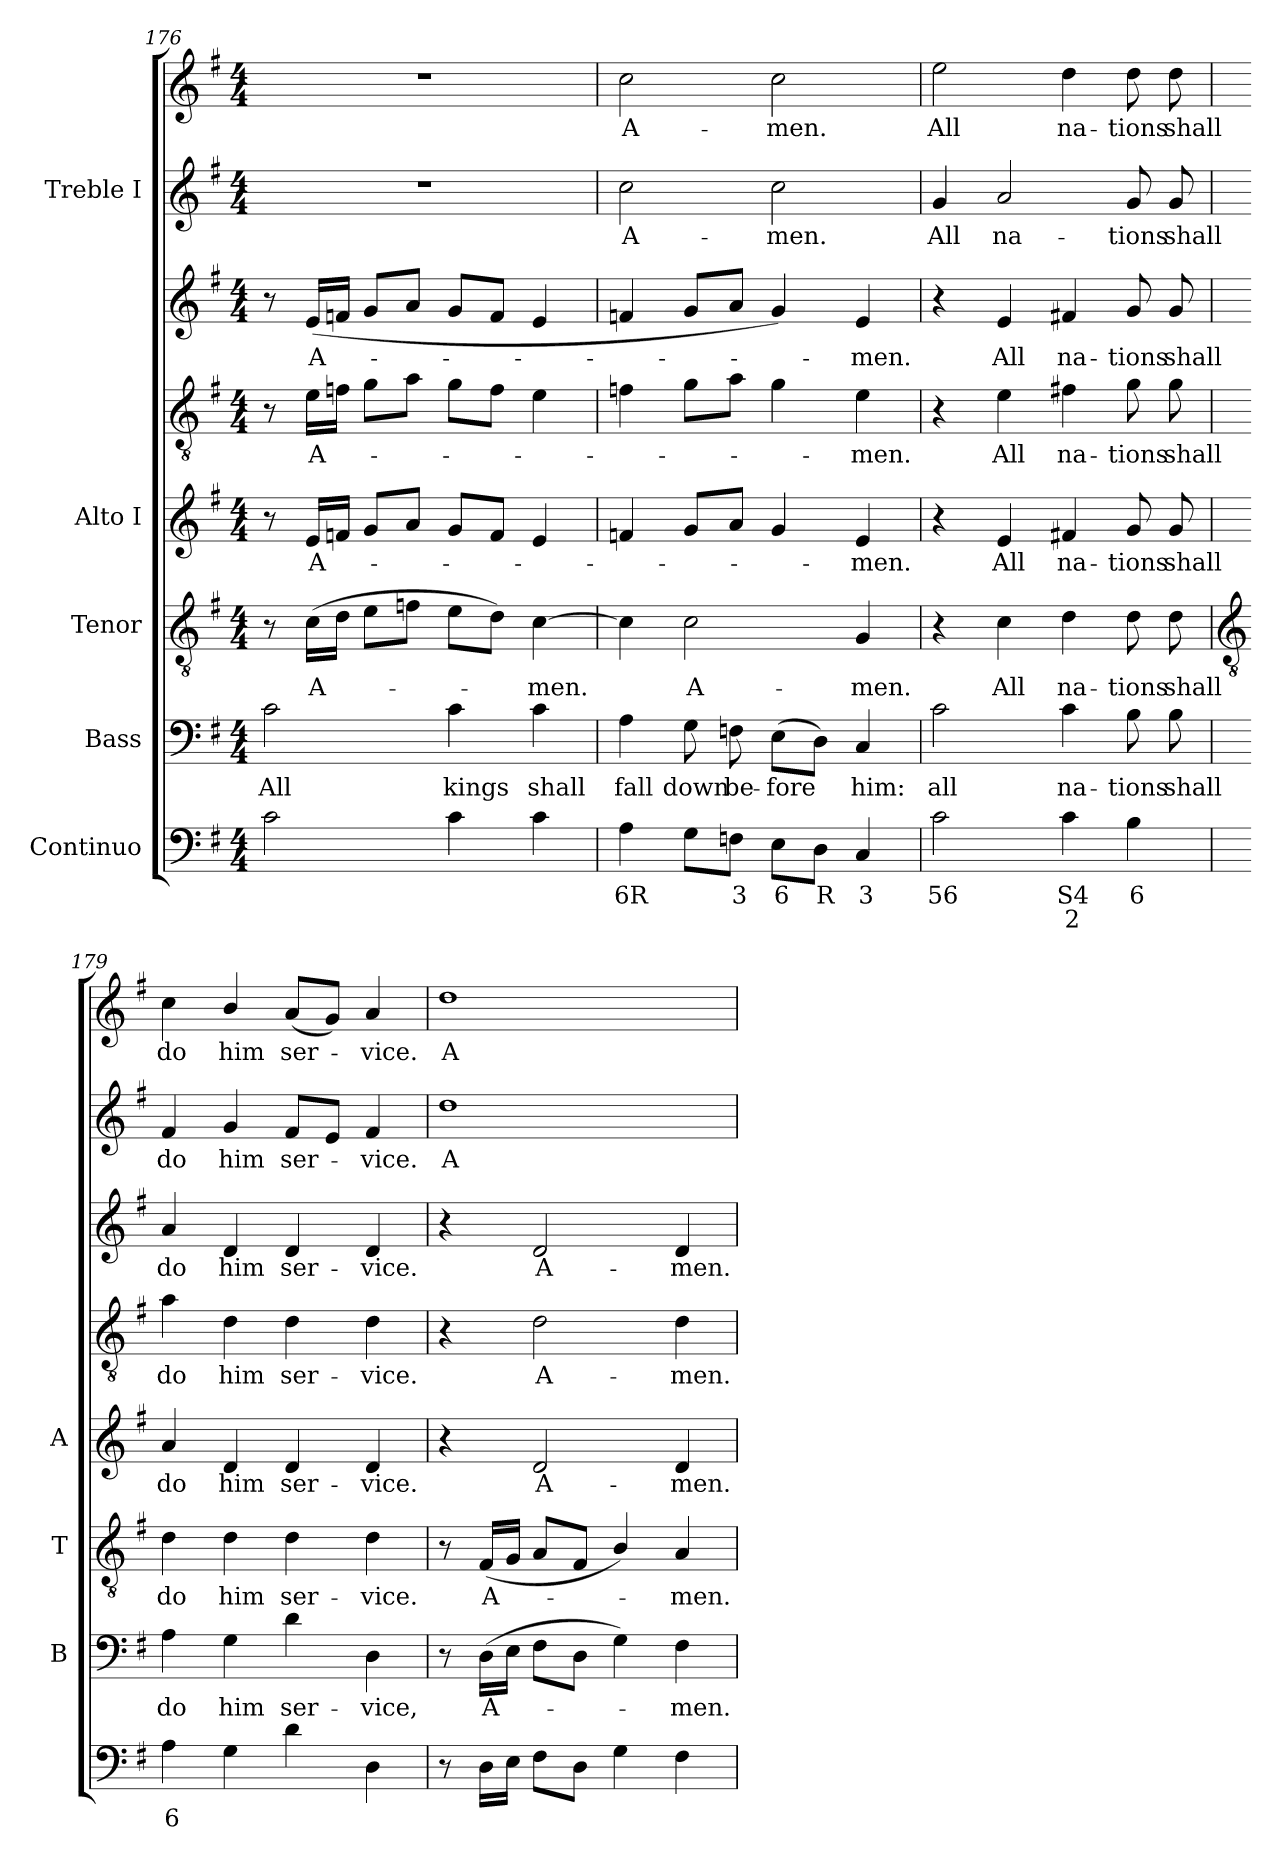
**kern	**text	**text	**kern	**text	**kern	**text	**kern	**text	**kern	**text	**kern	**text	**kern	**text	**kern	**text
*part5	*part5	*part5	*part4	*part4	*part3	*part3	*part2	*part2	*part2	*part2	*part2	*part2	*part1	*part1	*part1	*part1
*staff8	*staff8	*staff8	*staff7	*staff7	*staff6	*staff6	*staff5	*staff5	*staff4	*staff4	*staff3	*staff3	*staff2	*staff2	*staff1	*staff1
*I"Continuo	*	*	*I"Bass	*	*I"Tenor	*	*I"Alto I	*	*	*	*	*	*I"Treble I	*	*	*
*	*	*	*I'B	*	*I'T	*	*I'A	*	*	*	*	*	*	*	*	*
*clefF4	*	*	*clefF4	*	*clefGv2	*	*	*	*clefGv2	*	*clefG2	*	*clefG2	*	*clefG2	*
*k[f#]	*	*	*k[f#]	*	*k[f#]	*	*k[f#]	*	*k[f#]	*	*k[f#]	*	*k[f#]	*	*k[f#]	*
*G:	*	*	*G:	*	*G:	*	*G:	*	*G:	*	*G:	*	*G:	*	*G:	*
*M4/4	*	*	*M4/4	*	*M4/4	*	*M4/4	*	*M4/4	*	*M4/4	*	*M4/4	*	*M4/4	*
=176	=176	=176	=176	=176	=176	=176	=176	=176	=176	=176	=176	=176	=176	=176	=176	=176
!	!	!	!	!LO:LY:b	!	!	!	!	!	!	!	!	!	!	!	!
2c	.	.	2c	All	8r	.	8r	.	8r	.	8r	.	1r	.	1r	.
!	!	!	!	!	!	!LO:LY:b	!	!LO:LY:b	!	!LO:LY:b	!	!LO:LY:b	!	!	!	!
.	.	.	.	.	(>16cLL	A-	16eLL	A-	16eLL	A-	(<16eLL	A-	.	.	.	.
.	.	.	.	.	16dJJ	.	16fnJJ	.	16fnJJ	.	16fnJJ	.	.	.	.	.
.	.	.	.	.	8eL	.	8gL	.	8gL	.	8gL	.	.	.	.	.
.	.	.	.	.	8fnJ	.	8aJ	.	8aJ	.	8aJ	.	.	.	.	.
!	!	!	!	!LO:LY:b	!	!	!	!	!	!	!	!	!	!	!	!
4c	.	.	4c	kings	8eL	.	8gL	.	8gL	.	8gL	.	.	.	.	.
.	.	.	.	.	8dJ)	.	8fJ	.	8fJ	.	8fJ	.	.	.	.	.
!	!	!	!	!LO:LY:b	!	!LO:LY:b	!	!	!	!	!	!	!	!	!	!
4c	.	.	4c	shall	[4c	men.	4e	.	4e	.	4e	.	.	.	.	.
=177	=177	=177	=177	=177	=177	=177	=177	=177	=177	=177	=177	=177	=177	=177	=177	=177
!	!LO:LY:b	!	!	!LO:LY:b	!	!	!	!	!	!	!	!	!	!LO:LY:b	!	!LO:LY:b
4A	6R	.	4A	fall	4c]	.	4fn	.	4fn	.	4fn	.	2cc	A-	2cc	A-
!	!	!	!	!LO:LY:b	!	!LO:LY:b	!	!	!	!	!	!	!	!	!	!
8GL	.	.	8G	down	2c	A-	8gL	.	8gL	.	8gL	.	.	.	.	.
!	!LO:LY:b	!	!	!LO:LY:b	!	!	!	!	!	!	!	!	!	!	!	!
8FnJ	3	.	8Fn	be-	.	.	8aJ	.	8aJ	.	8aJ	.	.	.	.	.
!	!LO:LY:b	!	!	!LO:LY:b	!	!	!	!	!	!	!	!	!	!LO:LY:b	!	!LO:LY:b
8EL	6	.	(>8EL	-fore	.	.	4g	.	4g	.	4g)	.	2cc	-men.	2cc	-men.
!	!LO:LY:b	!	!	!	!	!	!	!	!	!	!	!	!	!	!	!
8DJ	R	.	8DJ)	.	.	.	.	.	.	.	.	.	.	.	.	.
!	!LO:LY:b	!	!	!LO:LY:b	!	!LO:LY:b	!	!LO:LY:b	!	!LO:LY:b	!	!LO:LY:b	!	!	!	!
4C	3	.	4C	him:	4G	-men.	4e	men.	4e	men.	4e	men.	.	.	.	.
=178	=178	=178	=178	=178	=178	=178	=178	=178	=178	=178	=178	=178	=178	=178	=178	=178
!	!LO:LY:b	!	!	!LO:LY:b	!	!	!	!	!	!	!	!	!	!LO:LY:b	!	!LO:LY:b
2c	56	.	2c	all	4r	.	4r	.	4r	.	4r	.	4g	All	2ee	All
!	!	!	!	!	!	!LO:LY:b	!	!LO:LY:b	!	!LO:LY:b	!	!LO:LY:b	!	!LO:LY:b	!	!
.	.	.	.	.	4c	All	4e	All	4e	All	4e	All	2a	na-	.	.
!	!LO:LY:b	!LO:LY:b	!	!LO:LY:b	!	!LO:LY:b	!	!LO:LY:b	!	!LO:LY:b	!	!LO:LY:b	!	!	!	!LO:LY:b
4c	S4	2	4c	na-	4d	na-	4f#X	na-	4f#X	na-	4f#X	na-	.	.	4dd	na-
!	!LO:LY:b	!	!	!LO:LY:b	!	!LO:LY:b	!	!LO:LY:b	!	!LO:LY:b	!	!LO:LY:b	!	!LO:LY:b	!	!LO:LY:b
4B	6	.	8B	-tions	8d	-tions	8g	-tions	8g	-tions	8g	-tions	8g	-tions	8dd	-tions
!	!	!	!	!LO:LY:b	!	!LO:LY:b	!	!LO:LY:b	!	!LO:LY:b	!	!LO:LY:b	!	!LO:LY:b	!	!LO:LY:b
.	.	.	8B	shall	8d	shall	8g	shall	8g	shall	8g	shall	8g	shall	8dd	shall
!!LO:LB:g=z
=179	=179	=179	=179	=179	=179	=179	=179	=179	=179	=179	=179	=179	=179	=179	=179	=179
*	*	*	*	*	*clefGv2	*	*	*	*	*	*	*	*	*	*	*
!	!LO:LY:b	!	!	!LO:LY:b	!	!LO:LY:b	!	!LO:LY:b	!	!LO:LY:b	!	!LO:LY:b	!	!LO:LY:b	!	!LO:LY:b
4A	6	.	4A	do	4d	do	4a	do	4a	do	4a	do	4f#	do	4cc	do
!	!	!	!	!LO:LY:b	!	!LO:LY:b	!	!LO:LY:b	!	!LO:LY:b	!	!LO:LY:b	!	!LO:LY:b	!	!LO:LY:b
4G	.	.	4G	him	4d	him	4d	him	4d	him	4d	him	4g	him	4b/	him
!	!	!	!	!LO:LY:b	!	!LO:LY:b	!	!LO:LY:b	!	!LO:LY:b	!	!LO:LY:b	!	!LO:LY:b	!	!LO:LY:b
4d	.	.	4d	ser-	4d	ser-	4d	ser-	4d	ser-	4d	ser-	8f#L	ser-	(<8aL	ser-
.	.	.	.	.	.	.	.	.	.	.	.	.	8eJ	.	8gJ)	.
!	!	!	!	!LO:LY:b	!	!LO:LY:b	!	!LO:LY:b	!	!LO:LY:b	!	!LO:LY:b	!	!LO:LY:b	!	!LO:LY:b
4D	.	.	4D	-vice,	4d	-vice.	4d	-vice.	4d	-vice.	4d	-vice.	4f#	vice.	4a	vice.
=180	=180	=180	=180	=180	=180	=180	=180	=180	=180	=180	=180	=180	=180	=180	=180	=180
!	!	!	!	!	!	!	!	!	!	!	!	!	!	!LO:LY:b	!	!LO:LY:b
8r	.	.	8r	.	8r	.	4r	.	4r	.	4r	.	1dd	-A-	1dd	A-
!	!	!	!	!LO:LY:b	!	!LO:LY:b	!	!	!	!	!	!	!	!	!	!
16DLL	.	.	(>16DLL	A-	(<16F#LL	A-	.	.	.	.	.	.	.	.	.	.
16EJJ	.	.	16EJJ	.	16GJJ	.	.	.	.	.	.	.	.	.	.	.
!	!	!	!	!	!	!	!	!LO:LY:b	!	!LO:LY:b	!	!LO:LY:b	!	!	!	!
8F#L	.	.	8F#L	.	8AL	.	2d	A-	2d	A-	2d	A-	.	.	.	.
8DJ	.	.	8DJ	.	8F#J	.	.	.	.	.	.	.	.	.	.	.
4G	.	.	4G)	.	4B/)	.	.	.	.	.	.	.	.	.	.	.
!	!	!	!	!LO:LY:b	!	!LO:LY:b	!	!LO:LY:b	!	!LO:LY:b	!	!LO:LY:b	!	!	!	!
4F#	.	.	4F#	men.	4A	men.	4d	-men.	4d	-men.	4d	-men.	.	.	.	.
=	=	=	=	=	=	=	=	=	=	=	=	=	=	=	=	=
*-	*-	*-	*-	*-	*-	*-	*-	*-	*-	*-	*-	*-	*-	*-	*-	*-
